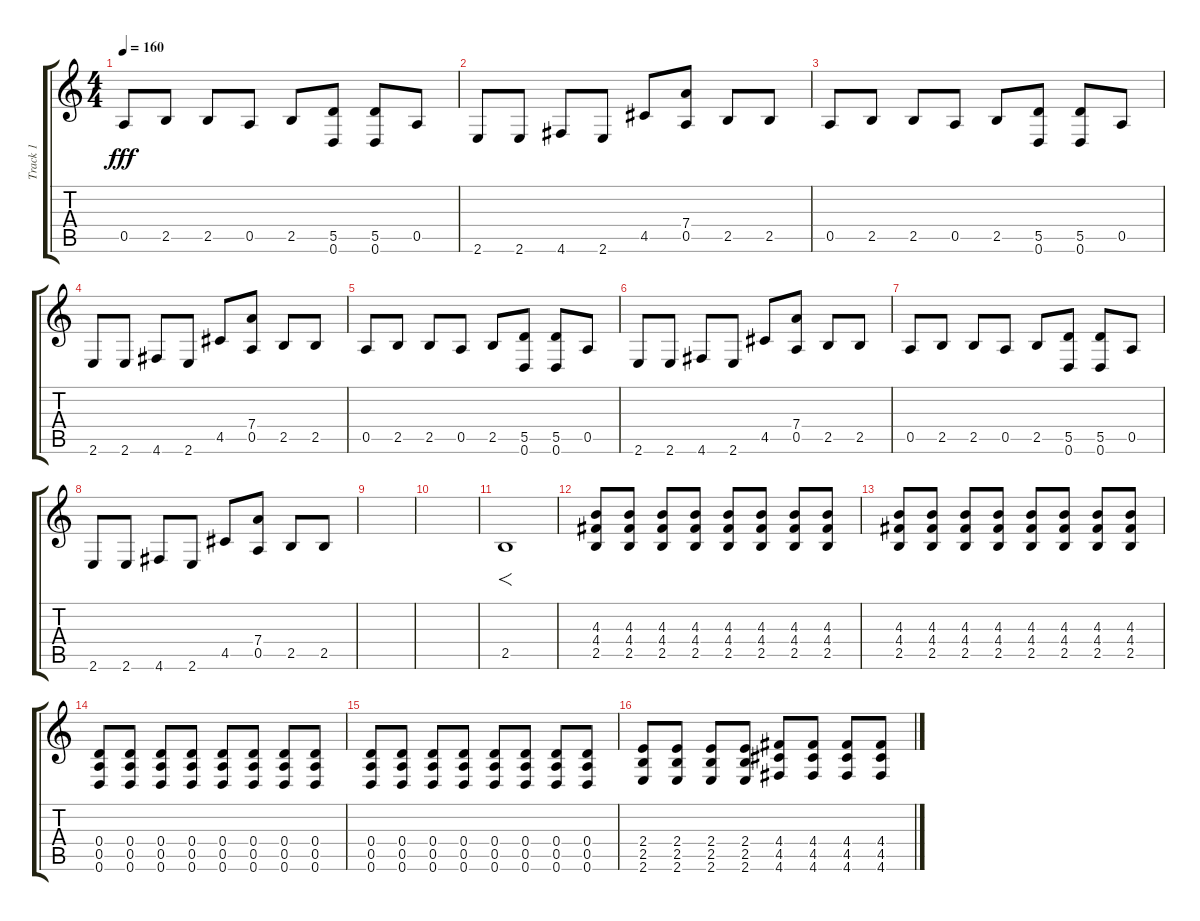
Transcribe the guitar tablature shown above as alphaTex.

\track ("Track 1" "Track 1") {instrument distortionguitar}
\staff {score tabs}
\tuning (E4 B3 G3 D3 A2 D2) {hide}
\ts (4 4)
\tempo 160
\clef g2
\ks c
0.5.8{dy fff} 2.5.8 2.5.8 0.5.8 2.5.8 (5.5 0.6).8 (5.5 0.6).8 0.5.8 |
2.6.8 2.6.8 4.6.8 2.6.8 4.5.8 (7.4 0.5).8 2.5.8 2.5.8 |
0.5.8 2.5.8 2.5.8 0.5.8 2.5.8 (5.5 0.6).8 (5.5 0.6).8 0.5.8 |
2.6.8 2.6.8 4.6.8 2.6.8 4.5.8 (7.4 0.5).8 2.5.8 2.5.8 |
0.5.8 2.5.8 2.5.8 0.5.8 2.5.8 (5.5 0.6).8 (5.5 0.6).8 0.5.8 |
2.6.8 2.6.8 4.6.8 2.6.8 4.5.8 (7.4 0.5).8 2.5.8 2.5.8 |
0.5.8 2.5.8 2.5.8 0.5.8 2.5.8 (5.5 0.6).8 (5.5 0.6).8 0.5.8 |
2.6.8 2.6.8 4.6.8 2.6.8 4.5.8 (7.4 0.5).8 2.5.8 2.5.8 |
|
|
2.5.1{f} |
(4.3 4.4 2.5).8 (4.3 4.4 2.5).8 (4.3 4.4 2.5).8 (4.3 4.4 2.5).8 (4.3 4.4 2.5).8 (4.3 4.4 2.5).8 (4.3 4.4 2.5).8 (4.3 4.4 2.5).8 |
(4.3 4.4 2.5).8 (4.3 4.4 2.5).8 (4.3 4.4 2.5).8 (4.3 4.4 2.5).8 (4.3 4.4 2.5).8 (4.3 4.4 2.5).8 (4.3 4.4 2.5).8 (4.3 4.4 2.5).8 |
(0.4 0.5 0.6).8 (0.4 0.5 0.6).8 (0.4 0.5 0.6).8 (0.4 0.5 0.6).8 (0.4 0.5 0.6).8 (0.4 0.5 0.6).8 (0.4 0.5 0.6).8 (0.4 0.5 0.6).8 |
(0.4 0.5 0.6).8 (0.4 0.5 0.6).8 (0.4 0.5 0.6).8 (0.4 0.5 0.6).8 (0.4 0.5 0.6).8 (0.4 0.5 0.6).8 (0.4 0.5 0.6).8 (0.4 0.5 0.6).8 |
(2.4 2.5 2.6).8 (2.4 2.5 2.6).8 (2.4 2.5 2.6).8 (2.4 2.5 2.6).8 (4.4 4.5 4.6).8 (4.4 4.5 4.6).8 (4.4 4.5 4.6).8 (4.4 4.5 4.6).8
